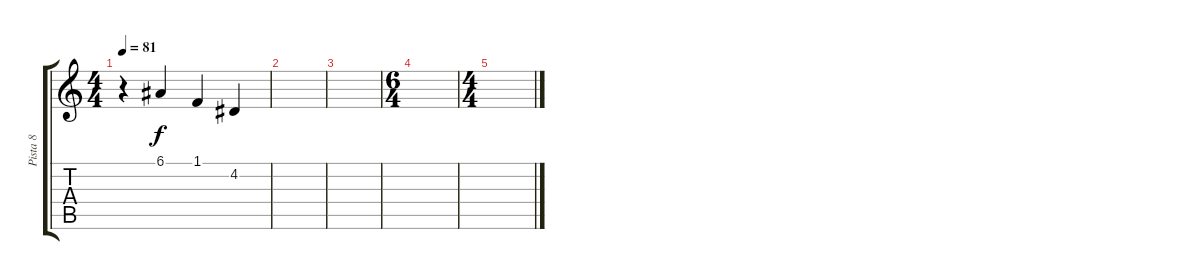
\track ("Pista 8" "Pista 8") {instrument choiraahs}
\staff {score tabs}
\tuning (E4 B3 G3 D3 A2 E2) {hide}
\ts (4 4)
\tempo 81
\clef g2
\ks c
r.4{dy f} 6.1.4 1.1.4 4.2.4 |
|
|
\ts (6 4)
|
\ts (4 4)
